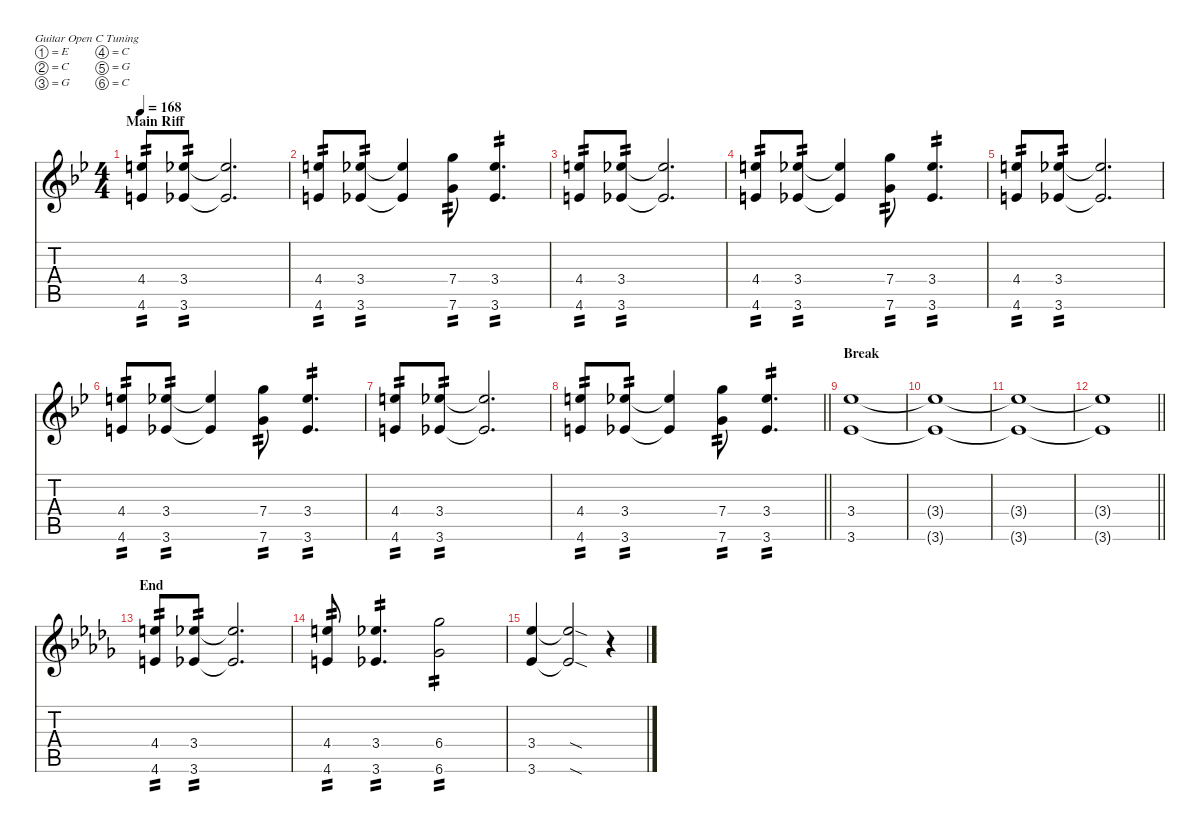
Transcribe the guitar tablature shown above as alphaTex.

\defaultSystemsLayout 4
\hideDynamics
\bracketExtendMode nobrackets
\singleTrackTrackNamePolicy hidden
\multiTrackTrackNamePolicy hidden
\firstSystemTrackNameMode fullname
\firstSystemTrackNameOrientation horizontal
\otherSystemsTrackNameOrientation horizontal
\track ("Guitar 1" "dist.guit.") {instrument distortionguitar}
\staff {score tabs}
\tuning (E4 C4 G3 C3 G2 C2)
\ts (4 4)
\section ("" "Main Riff")
\tempo 168
\clef g2
\ks bb
(4.4{acc forcenatural} 4.6{acc forcenatural}).8{ot 8vb tp 2 dy f beam Up} (3.4{acc b} 3.6{acc b}).8{ot 8vb tp 2 beam Up} (3.4{t acc b} 3.6{t acc b}).2{d ot 8vb beam Up} |
(4.4{acc forcenatural} 4.6{acc forcenatural}).8{ot 8vb tp 2 beam Up} (3.4{acc b} 3.6{acc b}).8{ot 8vb tp 2 beam Up} (3.4{t acc b} 3.6{t acc b}).4{ot 8vb beam Up} (7.4{acc forcenatural} 7.6{acc forcenatural}).8{ot 8vb tp 2 beam Down} (3.4{acc b} 3.6{acc b}).4{d ot 8vb tp 2 beam Up} |
(4.4{acc forcenatural} 4.6{acc forcenatural}).8{ot 8vb tp 2 beam Up} (3.4{acc b} 3.6{acc b}).8{ot 8vb tp 2 beam Up} (3.4{t acc b} 3.6{t acc b}).2{d ot 8vb beam Up} |
(4.4{acc forcenatural} 4.6{acc forcenatural}).8{ot 8vb tp 2 beam Up} (3.4{acc b} 3.6{acc b}).8{ot 8vb tp 2 beam Up} (3.4{t acc b} 3.6{t acc b}).4{ot 8vb beam Up} (7.4{acc forcenatural} 7.6{acc forcenatural}).8{ot 8vb tp 2 beam Down} (3.4{acc b} 3.6{acc b}).4{d ot 8vb tp 2 beam Up} |
(4.4{acc forcenatural} 4.6{acc forcenatural}).8{ot 8vb tp 2 beam Up} (3.4{acc b} 3.6{acc b}).8{ot 8vb tp 2 beam Up} (3.4{t acc b} 3.6{t acc b}).2{d ot 8vb beam Up} |
(4.4{acc forcenatural} 4.6{acc forcenatural}).8{ot 8vb tp 2 beam Up} (3.4{acc b} 3.6{acc b}).8{ot 8vb tp 2 beam Up} (3.4{t acc b} 3.6{t acc b}).4{ot 8vb beam Up} (7.4{acc forcenatural} 7.6{acc forcenatural}).8{ot 8vb tp 2 beam Down} (3.4{acc b} 3.6{acc b}).4{d ot 8vb tp 2 beam Up} |
(4.4{acc forcenatural} 4.6{acc forcenatural}).8{ot 8vb tp 2 beam Up} (3.4{acc b} 3.6{acc b}).8{ot 8vb tp 2 beam Up} (3.4{t acc b} 3.6{t acc b}).2{d ot 8vb beam Up} |
\barLineRight lightlight
(4.4{acc forcenatural} 4.6{acc forcenatural}).8{ot 8vb tp 2 beam Up} (3.4{acc b} 3.6{acc b}).8{ot 8vb tp 2 beam Up} (3.4{t acc b} 3.6{t acc b}).4{ot 8vb beam Up} (7.4{acc forcenatural} 7.6{acc forcenatural}).8{ot 8vb tp 2 beam Down} (3.4{acc b} 3.6{acc b}).4{d ot 8vb tp 2 beam Up} |
\section ("" "Break")
(3.4{acc b} 3.6{acc b}).1{ot 8vb beam Up} |
(3.4{t acc b} 3.6{t acc b}).1{ot 8vb beam Up} |
(3.4{t acc b} 3.6{t acc b}).1{ot 8vb beam Up} |
\barLineRight lightlight
(3.4{t acc b} 3.6{t acc b}).1{ot 8vb beam Up} |
\section ("" "End")
\ks db
(4.4{acc forcenatural} 4.6{acc forcenatural}).8{ot 8vb tp 2 beam Up} (3.4{acc b} 3.6{acc b}).8{ot 8vb tp 2 beam Up} (3.4{t acc b} 3.6{t acc b}).2{d ot 8vb beam Up} |
(4.4{acc forcenatural} 4.6{acc forcenatural}).8{ot 8vb tp 2 beam Up} (3.4{acc b} 3.6{acc b}).4{d ot 8vb tp 2 beam Up} (6.4{acc b} 6.6{acc b}).2{ot 8vb tp 2 beam Down} |
(3.4{acc b} 3.6{acc b}).4{ot 8vb beam Up} (3.4{sod t acc b} 3.6{sod t acc b}).2{ot 8vb beam Up} r.4{ot 8vb beam Up}
